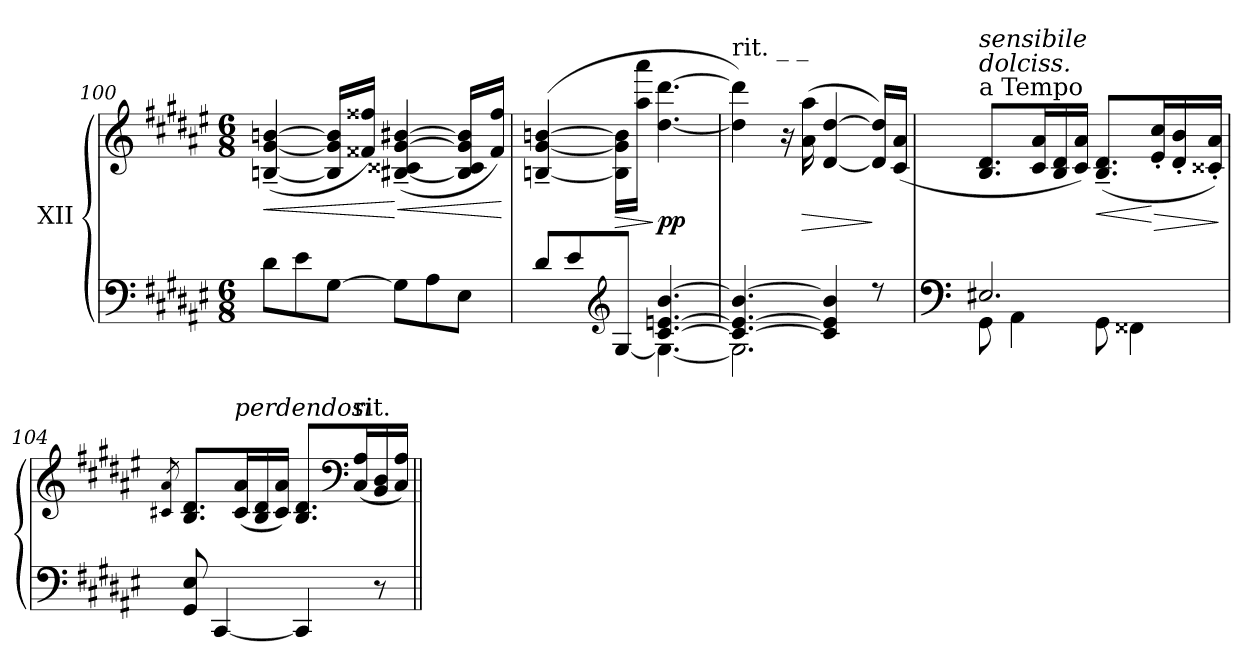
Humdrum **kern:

**kern	**kern	**dynam
*part1	*part1	*part1
*staff2	*staff1	*staff1/2
*I"XII	*	*
*clefF4	*clefG2	*
*k[f#c#g#d#a#e#]	*k[f#c#g#d#a#e#]	*
*M6/8	*M6/8	*
=100	=100	=100
!	!	!LO:HP:b
8d#\L	(<[4Bn/~ [4g#/~ [4bn/~	<
8e#\	.	.
[8G#\J	16B/] 16g#/] 16b/]LL	.
.	16f##X/ 16ff##X/JJ)	.
!	!	!LO:HP:n=1:b
8G#\L]	(<[4B#X/~ 4c##X/~ [4g#/~ [4b#X/~	[ <
8A#\	.	.
8E#\J	16B#/] 16c##/ 16g#/] 16b#/]LL	.
.	16f##/ 16ff##/JJ)	.
.	.	[
!!LO:PB:g=z
=101	=101	=101
*^	*	*
8d#/L	4.ryy	(>[4Bn/~ [4g#/~ [4bn/~	.
8e#/	.	.	.
*clefG2	*	*	*
!	!	!	!LO:HP:b
[8G#/J	.	16B\] 16g#\] 16b\]LL	>
.	.	16aa#\ 16aaa#\JJ	.
!	!	!	!LO:DY:n=1:b
[4.c#/ [4.en/ [4.b/	4.G#\_	[4.dd#\ [4.ddd#\	] pp
=102	=102	=102	=102
!	!	!LO:TX:t=rit. _      _	!
4.c#/_ 4.e/_ 4.b/_	2.G#\]	4dd#\] 4ddd#\])	.
.	.	16r	.
!	!	!	!LO:HP:b
.	.	(>16a#\ 16aa#\	>
4c#/] 4e/] 4b/]	.	[4d#/ [4dd#/	.
8r	.	16d#/]Z 16dd#/]ZLL)	]
.	.	(<16c#/ 16a#/JJ	.
=103	=103	=103	=103
*clefF4	*	*	*
!	!	!LO:TX:t=a Tempo	!
!	!	!LO:TX:i:t=dolciss.	!
!	!	!LO:TX:i:t=sensibile	!
2.E#X/	8GG#<\	8.B/ 8.d#/L	.
.	4AA#\	.	.
.	.	16c#/ 16a#/L	.
.	.	16B/ 16d#/	.
.	.	16c#/ 16a#/JJ)	.
!	!	!	!LO:HP:b
.	8GG#\	(<8.B/~ 8.d#/~L	<
.	4FF##X\	.	.
!	!	!	!LO:HP:n=1:b
.	.	16e#/' 16cc#/'L	[ >
.	.	16d#/' 16b/'	.
.	.	16c##X/' 16a#/'JJ)	.
*v	*v	*	*
.	.	]
=104	=104	=104
.	8qc#X/ 8qa#/	.
8GG#/< 8E#/<	8.B/ 8.d#/L	.
[4CC#/	.	.
!	!LO:TX:i:t=perdendosi	!
.	(<16c#/ 16a#/L	.
.	16B/ 16d#/	.
.	16c#/ 16a#/JJ)	.
4CC#/]	8.B/ 8.d#/L	.
*	*clefF4	*
!	!LO:TX:t=rit.	!
.	(<16C#/ 16A#/L	.
8r	16BB/ 16D#/	.
.	16C#/ 16A#/JJ)	.
=||	=||	=||
*-	*-	*-
